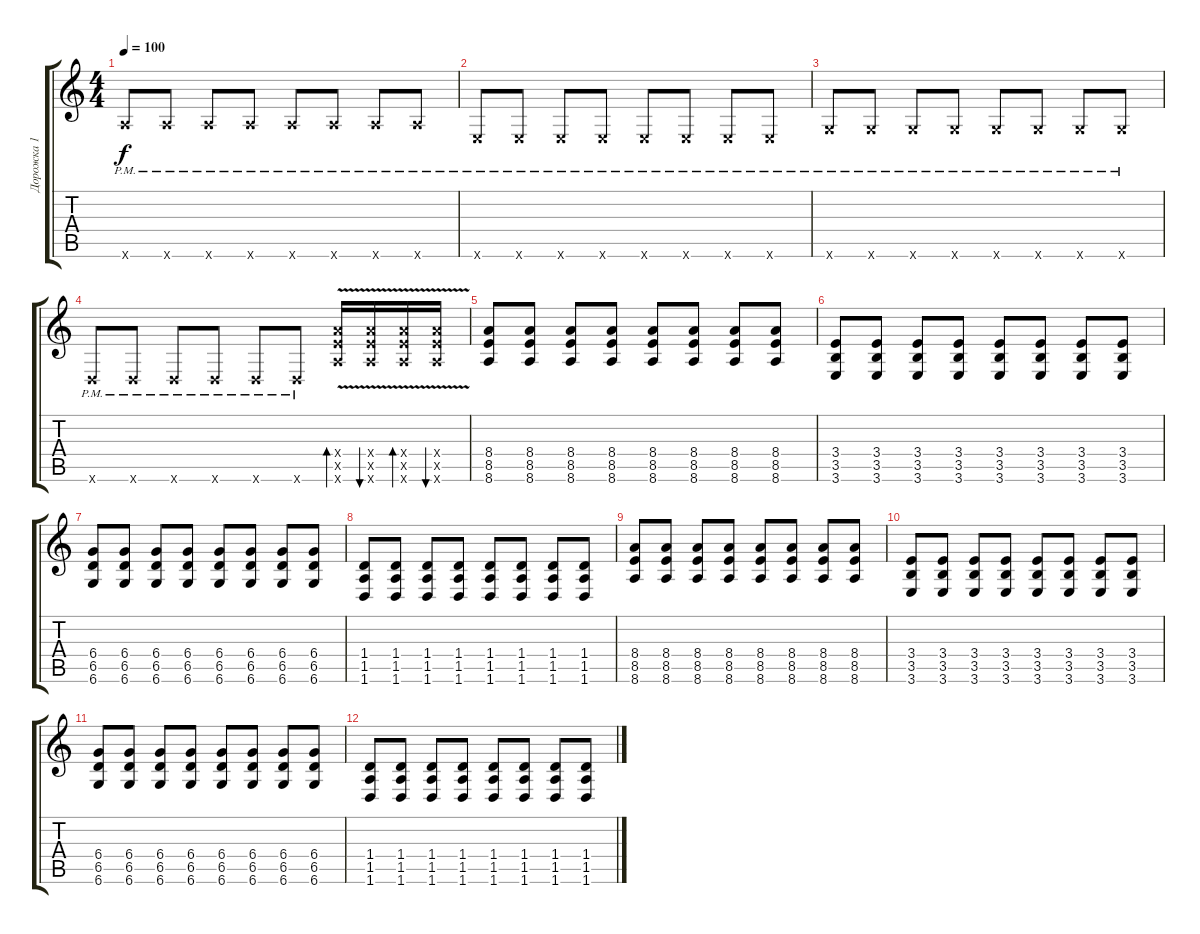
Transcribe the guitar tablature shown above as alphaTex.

\track ("Дорожка 1" "Дорожка 1") {instrument distortionguitar}
\staff {score tabs}
\tuning (Eb4 Bb3 Gb3 Db3 Ab2 Db2) {hide}
\ts (4 4)
\tempo 100
\clef g2
\ks c
8.6{pm x}.8{dy f} 8.6{pm x}.8 8.6{pm x}.8 8.6{pm x}.8 8.6{pm x}.8 8.6{pm x}.8 8.6{pm x}.8 8.6{pm x}.8 |
3.6{pm x}.8 3.6{pm x}.8 3.6{pm x}.8 3.6{pm x}.8 3.6{pm x}.8 3.6{pm x}.8 3.6{pm x}.8 3.6{pm x}.8 |
6.6{pm x}.8 6.6{pm x}.8 6.6{pm x}.8 6.6{pm x}.8 6.6{pm x}.8 6.6{pm x}.8 6.6{pm x}.8 6.6{pm x}.8 |
1.6{pm x}.8 1.6{pm x}.8 1.6{pm x}.8 1.6{pm x}.8 1.6{pm x}.8 1.6{pm x}.8 (8.4{x} 8.5{v x} 8.6{x}).16{bd 60} (8.4{x} 8.5{v x} 8.6{x}).16{bu 60} (8.4{x} 8.5{v x} 8.6{x}).16{bd 60} (8.4{x} 8.5{v x} 8.6{x}).16{bu 60} |
(8.4 8.5 8.6).8 (8.4 8.5 8.6).8 (8.4 8.5 8.6).8 (8.4 8.5 8.6).8 (8.4 8.5 8.6).8 (8.4 8.5 8.6).8 (8.4 8.5 8.6).8 (8.4 8.5 8.6).8 |
(3.4 3.5 3.6).8 (3.4 3.5 3.6).8 (3.4 3.5 3.6).8 (3.4 3.5 3.6).8 (3.4 3.5 3.6).8 (3.4 3.5 3.6).8 (3.4 3.5 3.6).8 (3.4 3.5 3.6).8 |
(6.4 6.5 6.6).8 (6.4 6.5 6.6).8 (6.4 6.5 6.6).8 (6.4 6.5 6.6).8 (6.4 6.5 6.6).8 (6.4 6.5 6.6).8 (6.4 6.5 6.6).8 (6.4 6.5 6.6).8 |
(1.4 1.5 1.6).8 (1.4 1.5 1.6).8 (1.4 1.5 1.6).8 (1.4 1.5 1.6).8 (1.4 1.5 1.6).8 (1.4 1.5 1.6).8 (1.4 1.5 1.6).8 (1.4 1.5 1.6).8 |
(8.4 8.5 8.6).8 (8.4 8.5 8.6).8 (8.4 8.5 8.6).8 (8.4 8.5 8.6).8 (8.4 8.5 8.6).8 (8.4 8.5 8.6).8 (8.4 8.5 8.6).8 (8.4 8.5 8.6).8 |
(3.4 3.5 3.6).8 (3.4 3.5 3.6).8 (3.4 3.5 3.6).8 (3.4 3.5 3.6).8 (3.4 3.5 3.6).8 (3.4 3.5 3.6).8 (3.4 3.5 3.6).8 (3.4 3.5 3.6).8 |
(6.4 6.5 6.6).8 (6.4 6.5 6.6).8 (6.4 6.5 6.6).8 (6.4 6.5 6.6).8 (6.4 6.5 6.6).8 (6.4 6.5 6.6).8 (6.4 6.5 6.6).8 (6.4 6.5 6.6).8 |
(1.4 1.5 1.6).8 (1.4 1.5 1.6).8 (1.4 1.5 1.6).8 (1.4 1.5 1.6).8 (1.4 1.5 1.6).8 (1.4 1.5 1.6).8 (1.4 1.5 1.6).8 (1.4 1.5 1.6).8
